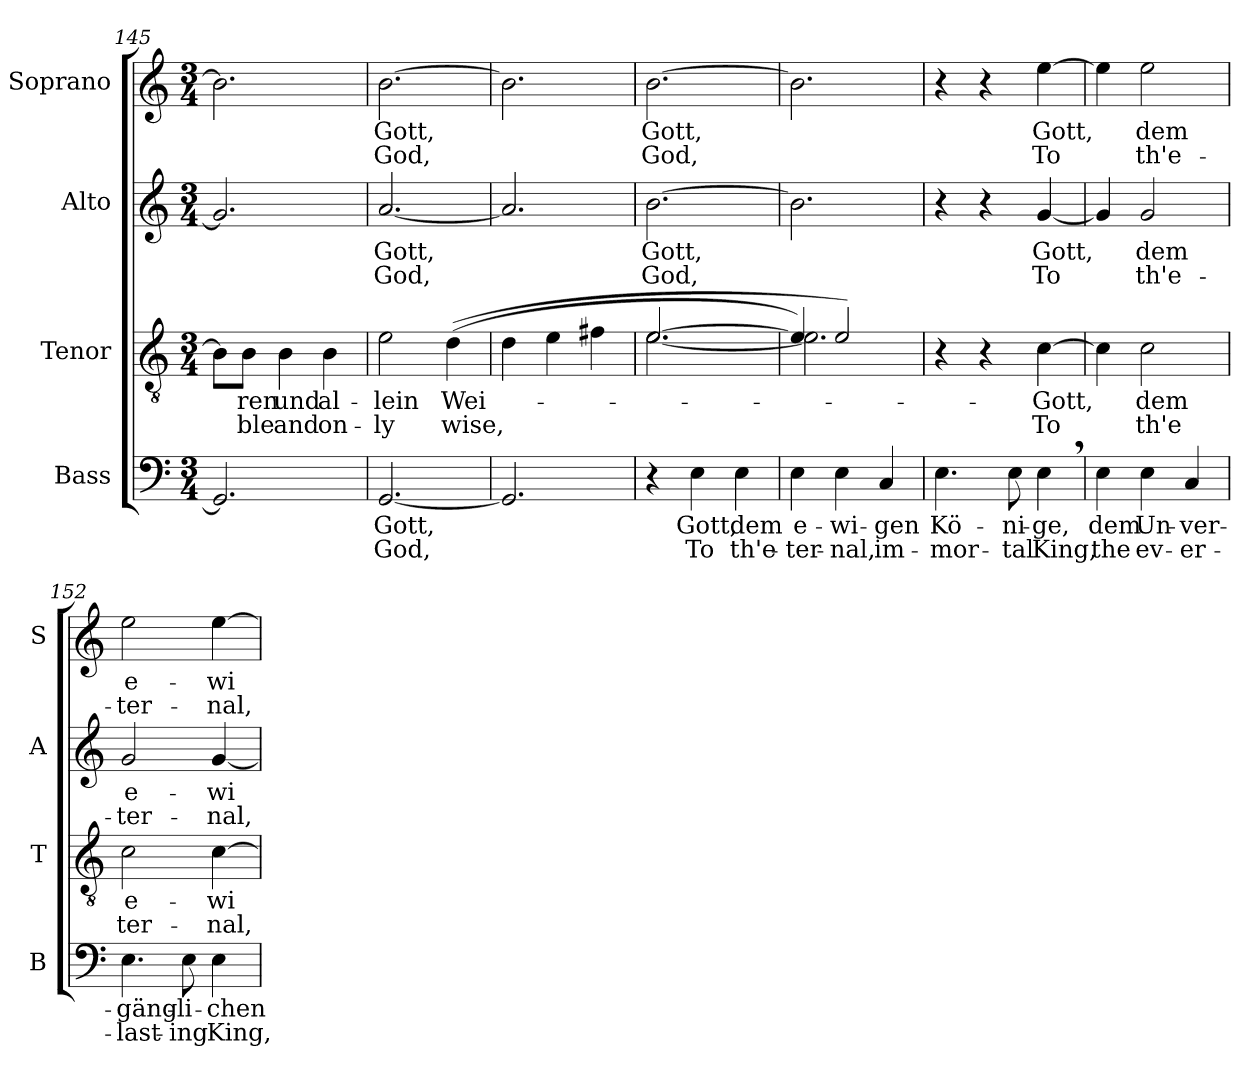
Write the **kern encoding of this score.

**kern	**text	**text	**kern	**text	**text	**kern	**text	**text	**kern	**text	**text
*part4	*part4	*part4	*part3	*part3	*part3	*part2	*part2	*part2	*part1	*part1	*part1
*staff4	*staff4	*staff4	*staff3	*staff3	*staff3	*staff2	*staff2	*staff2	*staff1	*staff1	*staff1
*I"Bass	*	*	*I"Tenor	*	*	*I"Alto	*	*	*I"Soprano	*	*
*I'B	*	*	*I'T	*	*	*I'A	*	*	*I'S	*	*
*clefF4	*	*	*clefGv2	*	*	*clefG2	*	*	*clefG2	*	*
*k[]	*	*	*k[]	*	*	*k[]	*	*	*k[]	*	*
*C:	*	*	*C:	*	*	*C:	*	*	*C:	*	*
*M3/4	*	*	*M3/4	*	*	*M3/4	*	*	*M3/4	*	*
=145	=145	=145	=145	=145	=145	=145	=145	=145	=145	=145	=145
2.GG/]	.	.	8B\L]	.	.	2.g/]	.	.	2.b\]	.	.
!	!	!	!	!LO:LY:b	!LO:LY:b	!	!	!	!	!	!
.	.	.	8B\J	-ren	-ble	.	.	.	.	.	.
!	!	!	!	!LO:LY:b	!LO:LY:b	!	!	!	!	!	!
.	.	.	4B\	und	and	.	.	.	.	.	.
!	!	!	!	!LO:LY:b	!LO:LY:b	!	!	!	!	!	!
.	.	.	4B\	al-	on-	.	.	.	.	.	.
=146	=146	=146	=146	=146	=146	=146	=146	=146	=146	=146	=146
!	!LO:LY:b	!LO:LY:b	!	!	!	!	!	!	!	!	!
!	!	!	!	!LO:LY:b	!LO:LY:b	!	!	!	!	!	!
!	!	!	!	!	!	!	!LO:LY:b	!LO:LY:b	!	!	!
!	!	!	!	!	!	!	!	!	!	!LO:LY:b	!LO:LY:b
[2.GG/	Gott,	God,	2e\	-lein	-ly	[2.a/	Gott,	God,	[2.b\	Gott,	God,
!	!	!	!	!LO:LY:b	!LO:LY:b	!	!	!	!	!	!
.	.	.	(>(<4d\	Wei-	wise,	.	.	.	.	.	.
=147	=147	=147	=147	=147	=147	=147	=147	=147	=147	=147	=147
2.GG/]	.	.	4d\	.	.	2.a/]	.	.	2.b\]	.	.
.	.	.	4e\	.	.	.	.	.	.	.	.
.	.	.	4f#X\	.	.	.	.	.	.	.	.
!!LO:PB:g=z
=148	=148	=148	=148	=148	=148	=148	=148	=148	=148	=148	=148
*	*	*	*^	*	*	*	*	*	*	*	*
!	!	!	!	!	!	!	!	!LO:LY:b	!LO:LY:b	!	!	!
!	!	!	!	!	!	!	!	!	!	!	!LO:LY:b	!LO:LY:b
4r	.	.	[>2.e/	[<2.e\	.	.	[2.b\	Gott,	God,	[2.b\	Gott,	God,
!	!LO:LY:b	!LO:LY:b	!	!	!	!	!	!	!	!	!	!
4E\	Gott,	To	.	.	.	.	.	.	.	.	.	.
!	!LO:LY:b	!LO:LY:b	!	!	!	!	!	!	!	!	!	!
4E\	dem	th'e-	.	.	.	.	.	.	.	.	.	.
=149	=149	=149	=149	=149	=149	=149	=149	=149	=149	=149	=149	=149
!	!LO:LY:b	!LO:LY:b	!	!	!	!	!	!	!	!	!	!
4E\	e-	-ter-	4e/])	2.e\]	.	.	2.b\]	.	.	2.b\]	.	.
!	!LO:LY:b	!LO:LY:b	!	!	!	!	!	!	!	!	!	!
4E\	-wi-	-nal,	2e/)	.	.	.	.	.	.	.	.	.
!	!LO:LY:b	!LO:LY:b	!	!	!	!	!	!	!	!	!	!
4C/	-gen	im-	.	.	.	.	.	.	.	.	.	.
*	*	*	*v	*v	*	*	*	*	*	*	*	*
=150	=150	=150	=150	=150	=150	=150	=150	=150	=150	=150	=150
!	!LO:LY:b	!LO:LY:b	!	!	!	!	!	!	!	!	!
4.E\	Kö-	-mor-	4r	.	.	4r	.	.	4r	.	.
.	.	.	4r	.	.	4r	.	.	4r	.	.
!	!LO:LY:b	!LO:LY:b	!	!	!	!	!	!	!	!	!
8E\	-ni-	-tal	.	.	.	.	.	.	.	.	.
!	!LO:LY:b	!LO:LY:b	!	!	!	!	!	!	!	!	!
!	!	!	!	!LO:LY:b	!LO:LY:b	!	!	!	!	!	!
!	!	!	!	!	!	!	!LO:LY:b	!LO:LY:b	!	!	!
!	!	!	!	!	!	!	!	!	!	!LO:LY:b	!LO:LY:b
4E,>\	-ge,	King,	[4c\	Gott,	To	[4g/	Gott,	To	[4ee\	Gott,	To
=151	=151	=151	=151	=151	=151	=151	=151	=151	=151	=151	=151
!	!LO:LY:b	!LO:LY:b	!	!	!	!	!	!	!	!	!
4E\	dem	the	4c\]	.	.	4g/]	.	.	4ee\]	.	.
!	!LO:LY:b	!LO:LY:b	!	!	!	!	!	!	!	!	!
!	!	!	!	!LO:LY:b	!LO:LY:b	!	!	!	!	!	!
!	!	!	!	!	!	!	!LO:LY:b	!LO:LY:b	!	!	!
!	!	!	!	!	!	!	!	!	!	!LO:LY:b	!LO:LY:b
4E\	Un-	ev-	2c\	dem	th'e	2g/	dem	th'e-	2ee\	dem	th'e-
!	!LO:LY:b	!LO:LY:b	!	!	!	!	!	!	!	!	!
4C/	-ver-	-er-	.	.	.	.	.	.	.	.	.
=152	=152	=152	=152	=152	=152	=152	=152	=152	=152	=152	=152
!	!LO:LY:b	!LO:LY:b	!	!	!	!	!	!	!	!	!
!	!	!	!	!LO:LY:b	!LO:LY:b	!	!	!	!	!	!
!	!	!	!	!	!	!	!LO:LY:b	!LO:LY:b	!	!	!
!	!	!	!	!	!	!	!	!	!	!LO:LY:b	!LO:LY:b
4.E\	-gäng-	-last-	2c\	e-	ter-	2g/	e-	-ter-	2ee\	e-	-ter-
!	!LO:LY:b	!LO:LY:b	!	!	!	!	!	!	!	!	!
8E\	-li-	-ing	.	.	.	.	.	.	.	.	.
!	!LO:LY:b	!LO:LY:b	!	!	!	!	!	!	!	!	!
!	!	!	!	!LO:LY:b	!LO:LY:b	!	!	!	!	!	!
!	!	!	!	!	!	!	!LO:LY:b	!LO:LY:b	!	!	!
!	!	!	!	!	!	!	!	!	!	!LO:LY:b	!LO:LY:b
4E\	-chen	King,	[4c\	-wi-	-nal,	[4g/	-wi-	-nal,	[4ee\	-wi-	-nal,
=	=	=	=	=	=	=	=	=	=	=	=
*-	*-	*-	*-	*-	*-	*-	*-	*-	*-	*-	*-
